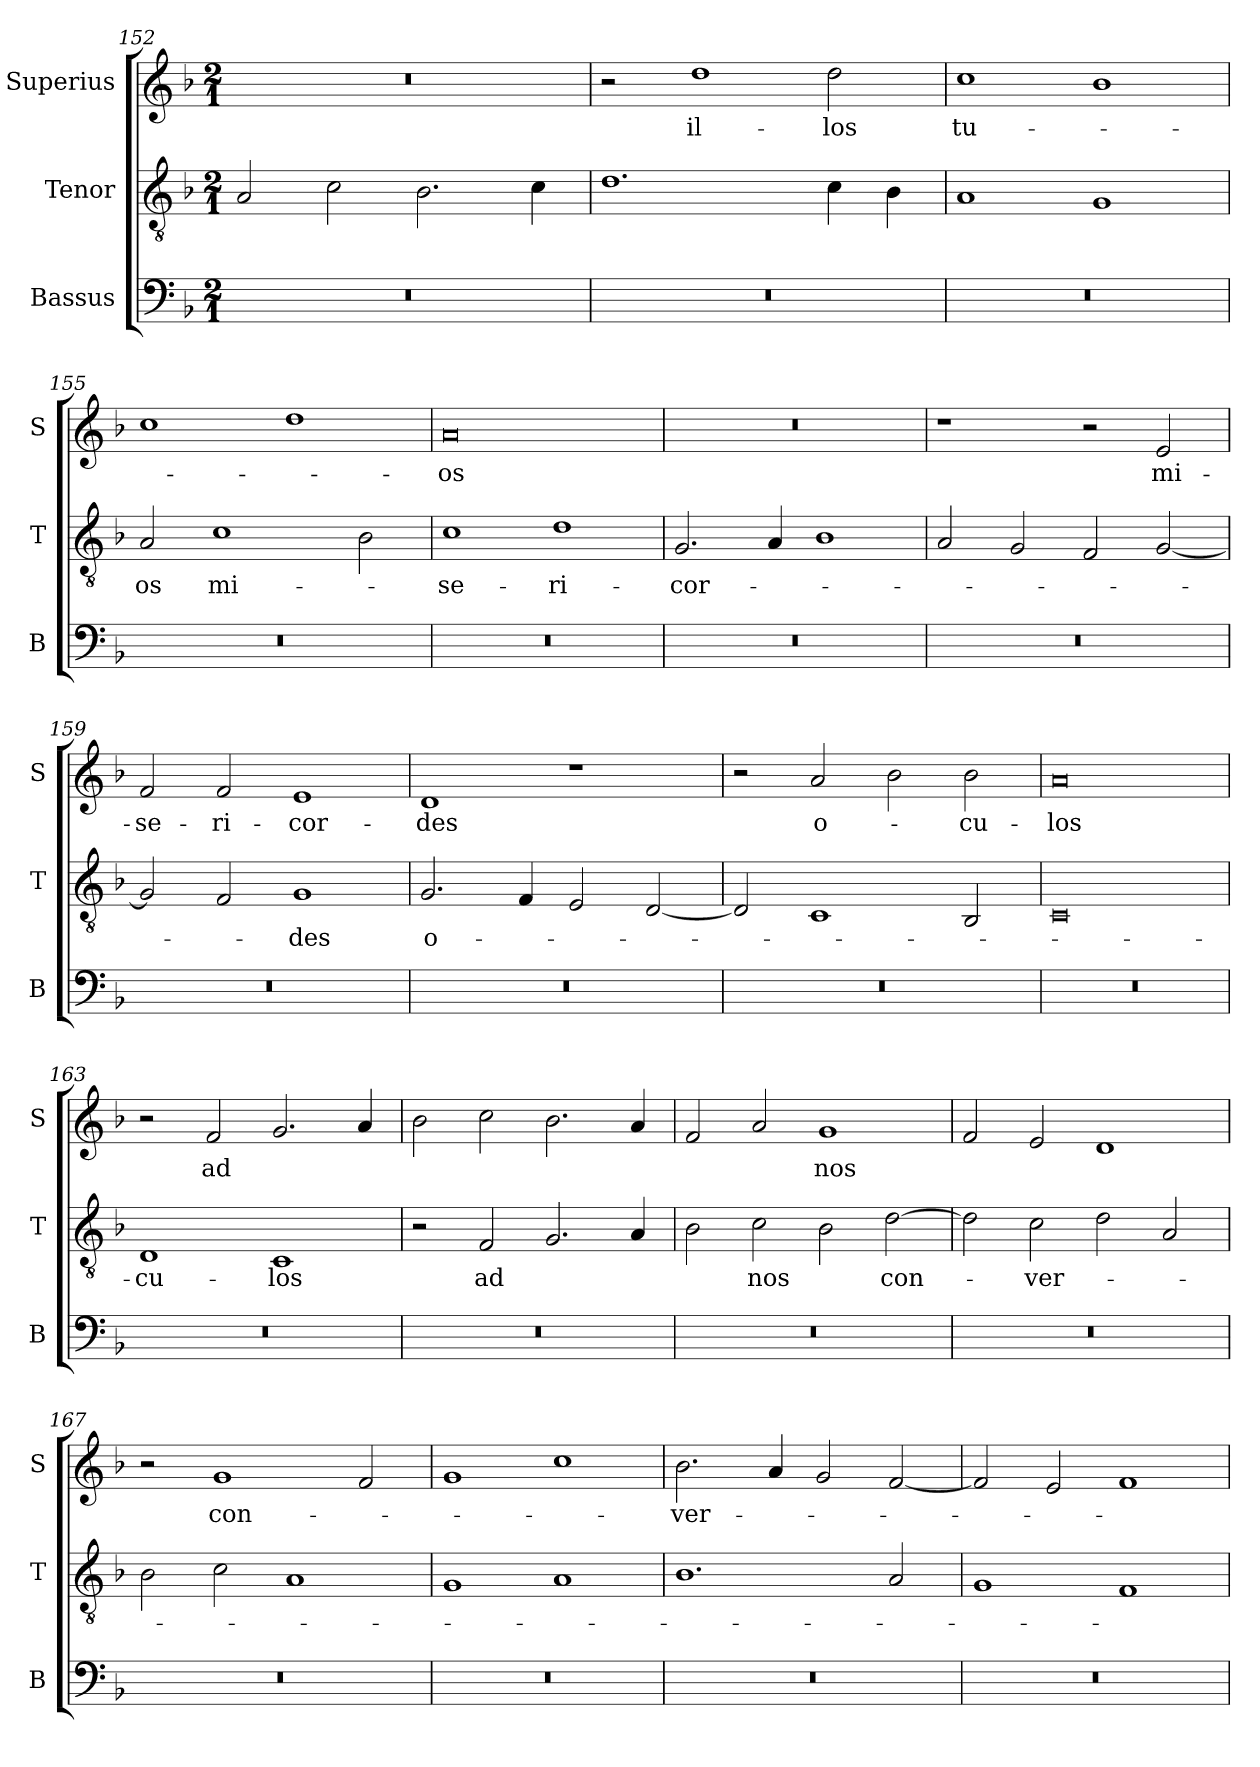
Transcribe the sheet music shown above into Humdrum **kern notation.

**kern	**kern	**text	**kern	**text
*part3	*part2	*part2	*part1	*part1
*staff3	*staff2	*staff2	*staff1	*staff1
*I"Bassus	*I"Tenor	*	*I"Superius	*
*I'B	*I'T	*	*I'S	*
*clefF4	*clefGv2	*	*clefG2	*
*k[b-]	*k[b-]	*	*k[b-]	*
*F:	*F:	*	*F:	*
*M2/1	*M2/1	*	*M2/1	*
=152	=152	=152	=152	=152
0r	2A	.	0r	.
.	2c	.	.	.
.	2.B-	.	.	.
.	4c	.	.	.
=153	=153	=153	=153	=153
0r	1.d	.	2r	.
.	.	.	1dd	il-
.	4c	.	2dd	-los
.	4B-	.	.	.
=154	=154	=154	=154	=154
0r	1A	.	1cc	tu-
.	1G	.	1b-	.
=155	=155	=155	=155	=155
0r	2A	-os	1cc	.
.	1c	mi-	.	.
.	.	.	1dd	.
.	2B-	.	.	.
=156	=156	=156	=156	=156
0r	1c	-se-	0a	-os
.	1d	-ri-	.	.
=157	=157	=157	=157	=157
0r	2.G	-cor-	0r	.
.	4A	.	.	.
.	1B-	.	.	.
=158	=158	=158	=158	=158
0r	2A	.	1r	.
.	2G	.	.	.
.	2F	.	2r	.
.	[2G	.	2e	mi-
=159	=159	=159	=159	=159
0r	2G]	.	2f	-se-
.	2F	.	2f	-ri-
.	1G	-des	1e	-cor-
=160	=160	=160	=160	=160
0r	2.G	o-	1d	-des
.	4F	.	.	.
.	2E	.	1r	.
.	[2D	.	.	.
=161	=161	=161	=161	=161
0r	2D]	.	2r	.
.	1C	.	2a	o-
.	.	.	2b-	.
.	2BB-	.	2b-	-cu-
=162	=162	=162	=162	=162
0r	0C	.	0a	-los
=163	=163	=163	=163	=163
0r	1D	-cu-	2r	.
.	.	.	2f	ad
.	1C	-los	2.g	.
.	.	.	4a	.
=164	=164	=164	=164	=164
0r	2r	.	2b-	.
.	2F	ad	2cc	.
.	2.G	.	2.b-	.
.	4A	.	4a	.
=165	=165	=165	=165	=165
0r	2B-	.	2f	.
.	2c	nos	2a	.
.	2B-	.	1g	nos
.	[2d	con-	.	.
=166	=166	=166	=166	=166
0r	2d]	.	2f	.
.	2c	-ver-	2e	.
.	2d	.	1d	.
.	2A	.	.	.
=167	=167	=167	=167	=167
0r	2B-	.	2r	.
.	2c	.	1g	con-
.	1A	.	.	.
.	.	.	2f	.
=168	=168	=168	=168	=168
0r	1G	.	1g	.
.	1A	.	1cc	.
=169	=169	=169	=169	=169
0r	1.B-	.	2.b-	-ver-
.	.	.	4a	.
.	.	.	2g	.
.	2A	.	[2f	.
=170	=170	=170	=170	=170
0r	1G	.	2f]	.
.	.	.	2e	.
.	1F	.	1f	.
=	=	=	=	=
*-	*-	*-	*-	*-
